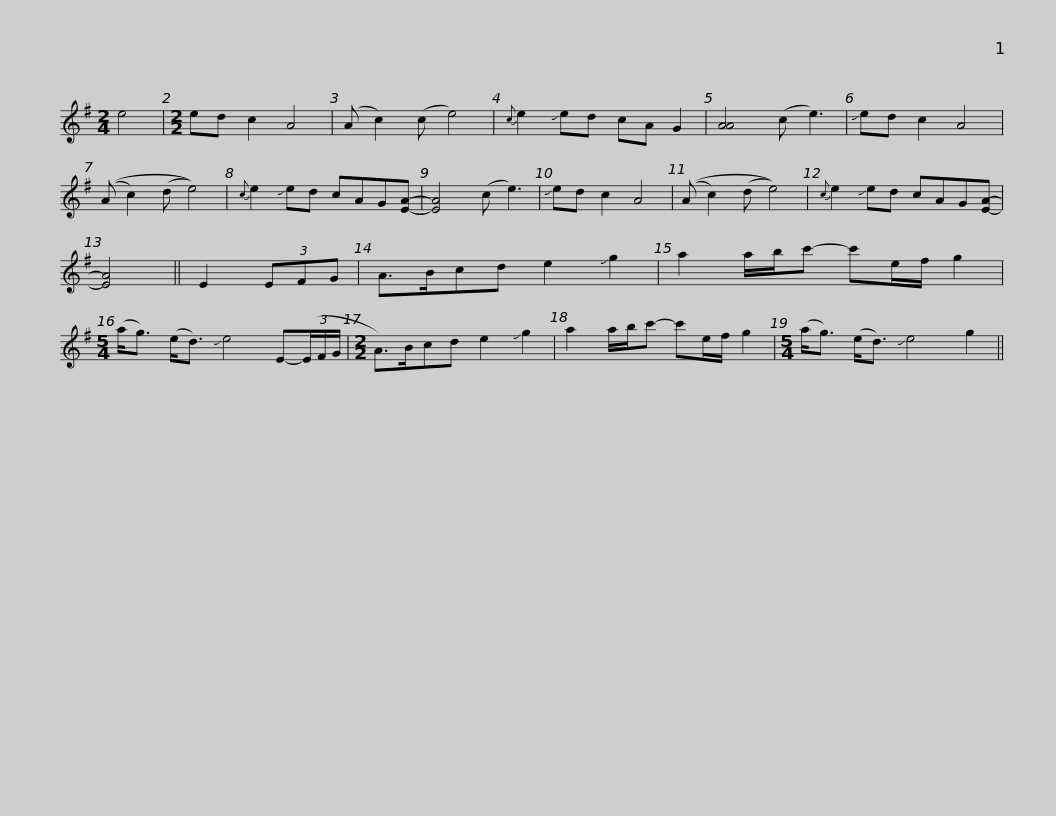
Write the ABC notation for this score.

X:1
L:1/8
M:2/4
I:linebreak $
K:G
V:1 treble
V:1
 e4 |[M:2/2] ed c2 A4 | (A c2) (c e4) |{c} e2 !slide!ed cA G2 | [AA]4 (c e3) | %5
 !slide!ed c2 A4 | ((A c2) (d e4)) |{c} e2 !slide!ed cAG[EA]- |$ [EA]4 (c e3) | !slide!ed c2 A4 | %10
 ((A c2) (d e4)) |{c} e2 !slide!ed cAG[EA]- | [EA]4 || E2 (3EFG | A>Bcd e2 !slide!g2 |$ %15
 a2 a/b/c'- c'e/f/ g2 |[M:5/4] (a<g) (e<d) !slide!e4 E-(3(E/F/G/ |[M:2/2] A>)Bcd e2 !slide!g2 | a2 a/b/c'- c'e/f/ g2 |$[M:5/4] (a<g) (e<d) !slide!e4 g2 || %20
